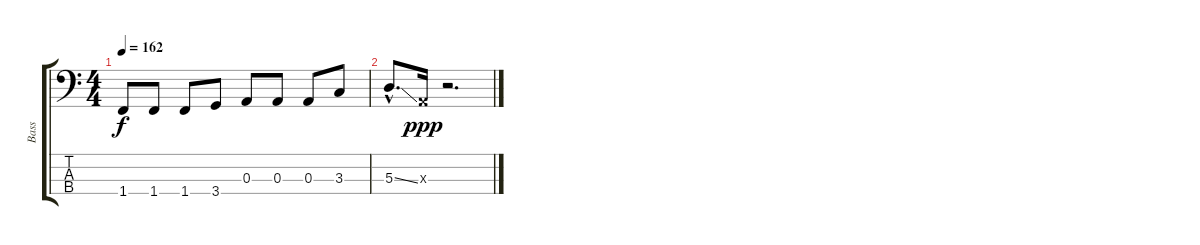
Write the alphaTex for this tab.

\track ("Bass" "Bass") {instrument electricbasspick}
\staff {score tabs}
\tuning (G2 D2 A1 E1) {hide}
\ts (4 4)
\tempo 162
\clef f4
\ks c
1.4.8{dy f} 1.4.8 1.4.8 3.4.8 0.3.8 0.3.8 0.3.8 3.3.8 |
5.3{ss hac}.8{d} 0.3{x}.16{dy ppp} r.2{d}
